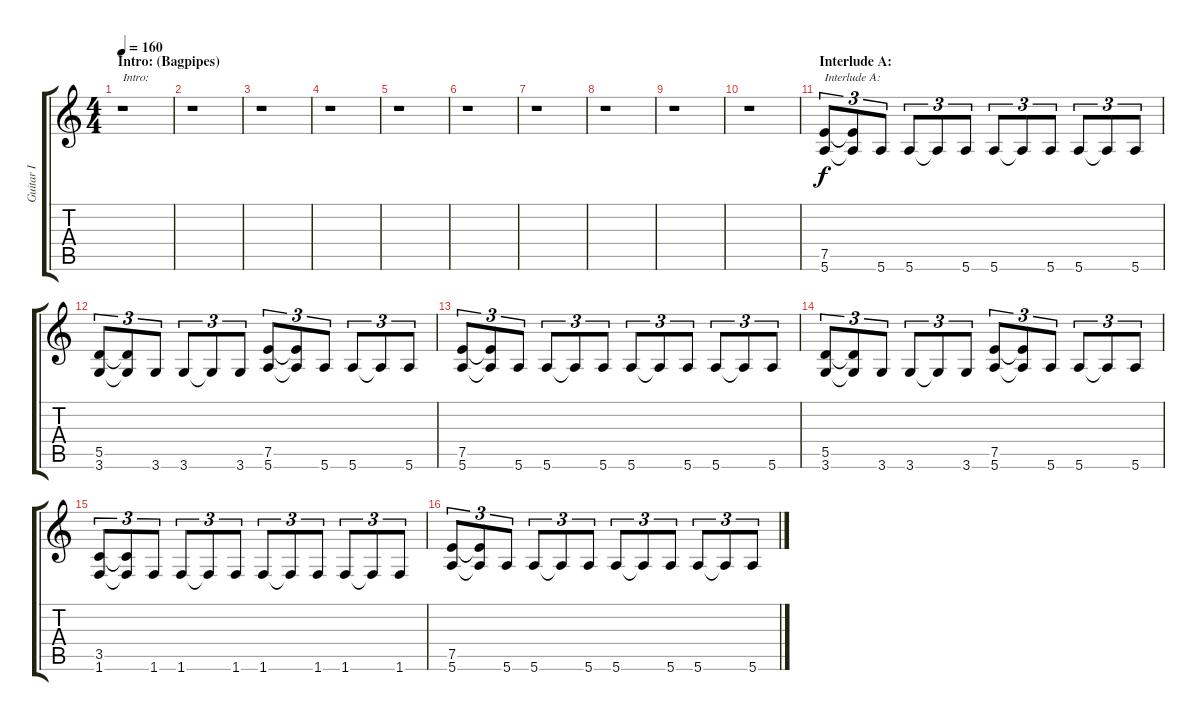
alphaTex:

\track ("Guitar I" "Guitar I") {instrument distortionguitar}
\staff {score tabs}
\tuning (E4 B3 G3 D3 A2 E2) {hide}
\ts (4 4)
\section ("" "Intro: (Bagpipes)")
\tempo 160
\tempo 145
\tempo 160
\clef g2
\ks c
r.1{txt "Intro:" dy f instrument distortionguitar} |
r.1 |
r.1 |
r.1 |
r.1 |
r.1 |
r.1 |
r.1 |
r.1 |
r.1 |
\section ("" "Interlude A:")
(7.5 5.6).8{tu (3 2) txt "Interlude A:"} (7.5{t} 5.6{t}).8{tu (3 2)} 5.6.8{tu (3 2)} 5.6.8{tu (3 2)} 5.6{t}.8{tu (3 2)} 5.6.8{tu (3 2)} 5.6.8{tu (3 2)} 5.6{t}.8{tu (3 2)} 5.6.8{tu (3 2)} 5.6.8{tu (3 2)} 5.6{t}.8{tu (3 2)} 5.6.8{tu (3 2)} |
(5.5 3.6).8{tu (3 2)} (5.5{t} 3.6{t}).8{tu (3 2)} 3.6.8{tu (3 2)} 3.6.8{tu (3 2)} 3.6{t}.8{tu (3 2)} 3.6.8{tu (3 2)} (7.5 5.6).8{tu (3 2)} (7.5{t} 5.6{t}).8{tu (3 2)} 5.6.8{tu (3 2)} 5.6.8{tu (3 2)} 5.6{t}.8{tu (3 2)} 5.6.8{tu (3 2)} |
(7.5 5.6).8{tu (3 2)} (7.5{t} 5.6{t}).8{tu (3 2)} 5.6.8{tu (3 2)} 5.6.8{tu (3 2)} 5.6{t}.8{tu (3 2)} 5.6.8{tu (3 2)} 5.6.8{tu (3 2)} 5.6{t}.8{tu (3 2)} 5.6.8{tu (3 2)} 5.6.8{tu (3 2)} 5.6{t}.8{tu (3 2)} 5.6.8{tu (3 2)} |
(5.5 3.6).8{tu (3 2)} (5.5{t} 3.6{t}).8{tu (3 2)} 3.6.8{tu (3 2)} 3.6.8{tu (3 2)} 3.6{t}.8{tu (3 2)} 3.6.8{tu (3 2)} (7.5 5.6).8{tu (3 2)} (7.5{t} 5.6{t}).8{tu (3 2)} 5.6.8{tu (3 2)} 5.6.8{tu (3 2)} 5.6{t}.8{tu (3 2)} 5.6.8{tu (3 2)} |
(3.5 1.6).8{tu (3 2)} (3.5{t} 1.6{t}).8{tu (3 2)} 1.6.8{tu (3 2)} 1.6.8{tu (3 2)} 1.6{t}.8{tu (3 2)} 1.6.8{tu (3 2)} 1.6.8{tu (3 2)} 1.6{t}.8{tu (3 2)} 1.6.8{tu (3 2)} 1.6.8{tu (3 2)} 1.6{t}.8{tu (3 2)} 1.6.8{tu (3 2)} |
(7.5 5.6).8{tu (3 2)} (7.5{t} 5.6{t}).8{tu (3 2)} 5.6.8{tu (3 2)} 5.6.8{tu (3 2)} 5.6{t}.8{tu (3 2)} 5.6.8{tu (3 2)} 5.6.8{tu (3 2)} 5.6{t}.8{tu (3 2)} 5.6.8{tu (3 2)} 5.6.8{tu (3 2)} 5.6{t}.8{tu (3 2)} 5.6.8{tu (3 2)}
